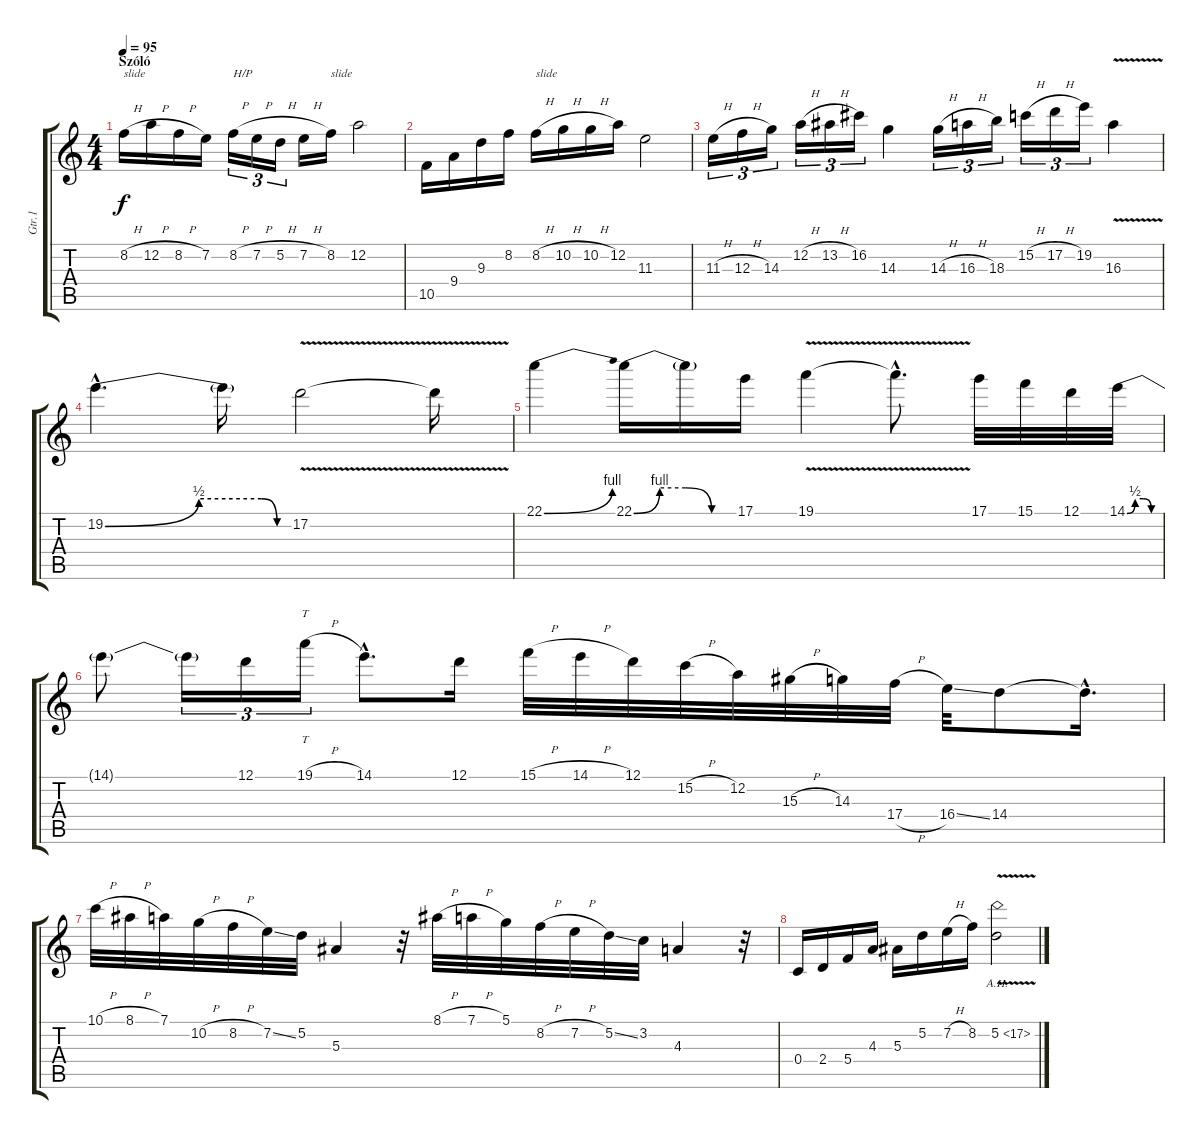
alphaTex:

\track ("Gtr.1" "Gtr.1") {instrument overdrivenguitar}
\staff {score tabs}
\tuning (D4 A3 F3 C3 G2 D2) {hide}
\ts (4 4)
\section ("" "Szóló")
\tempo 95
\clef g2
\ks c
8.2{h}.16{txt "slide" dy f volume 16 balance 8} 12.2{h}.16 8.2{h}.16 7.2.16 8.2{h}.16{tu (3 2) txt "H/P"} 7.2{h}.16{tu (3 2)} 5.2{h}.16{tu (3 2)} 7.2{h}.16 8.2.16{txt "slide"} 12.2.2 |
10.5.16 9.4.16 9.3.16 8.2.16 8.2{h}.16{txt "slide"} 10.2{h}.16 10.2{h}.16 12.2.16 11.3.2 |
11.3{h}.16{tu (3 2)} 12.3{h}.16{tu (3 2)} 14.3.16{tu (3 2)} 12.2{h}.16{tu (3 2)} 13.2{h}.16{tu (3 2)} 16.2.16{tu (3 2)} 14.3.4 14.3{h}.16{tu (3 2)} 16.3{h}.16{tu (3 2)} 18.3.16{tu (3 2)} 15.2{h}.16{tu (3 2)} 17.2{h}.16{tu (3 2)} 19.2.16{tu (3 2)} 16.3{v}.4 |
19.2{be (custom 0 0 30 2 50 2 55 0 60 0) hac}.4{d} 19.2{t}.16 17.2{v}.2 17.2{t}.16 |
22.1{be (bend 0 0 60 4)}.4 22.1{be (custom 0 0 15 4 30 4 45 0 60 0)}.16 22.1{t}.16 17.1.16 19.1{v}.4 19.1{hac t}.8{d} 17.1.32 15.1.32 12.1.32 14.1{be (custom 0 0 15 2 30 2 45 0 60 0)}.32 |
14.1{t}.8 14.1{t}.16{tu (3 2)} 12.1.16{tu (3 2)} 19.1{h}.16{tt tu (3 2)} 14.1{hac}.8{d} 12.1.16 15.1{h}.32 14.1{h}.32 12.1.32 15.2{h}.32 12.2.32 15.3{h}.32 14.3.32 17.4{h}.32 16.4{ss}.32 14.4.8 14.4{hac t}.16{d} |
10.1{h}.32 8.1{h}.32 7.1.32 10.2{h}.32 8.2{h}.32 7.2{ss}.32 5.2.32 5.3.4 r.32 8.1{h}.32 7.1{h}.32 5.1.32 8.2{h}.32 7.2{h}.32 5.2{ss}.32 3.2.32 4.3.4 r.32 |
0.4.16 2.4.16 5.4.16 4.3.16 5.3.16 5.2.16 7.2{h}.16 8.2.16 5.2{ah 12 v}.2
